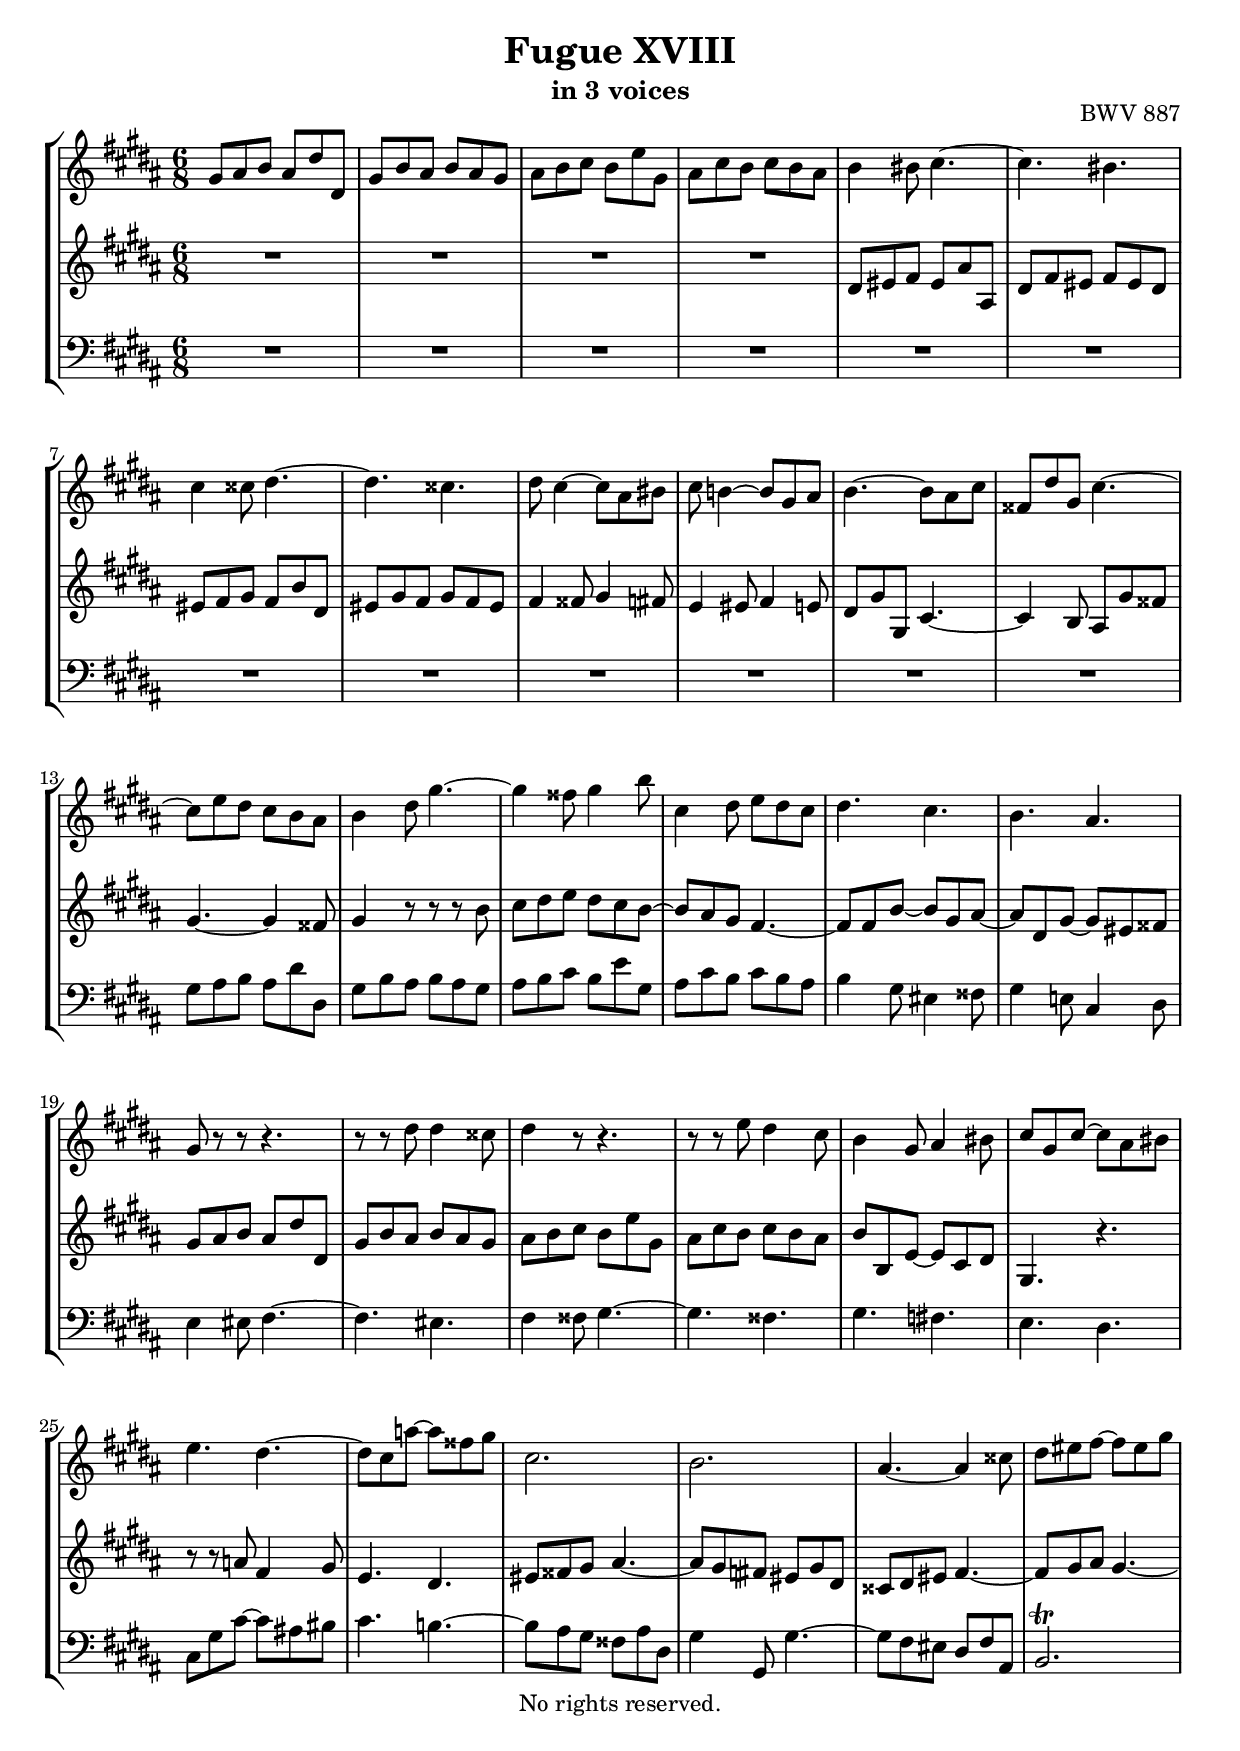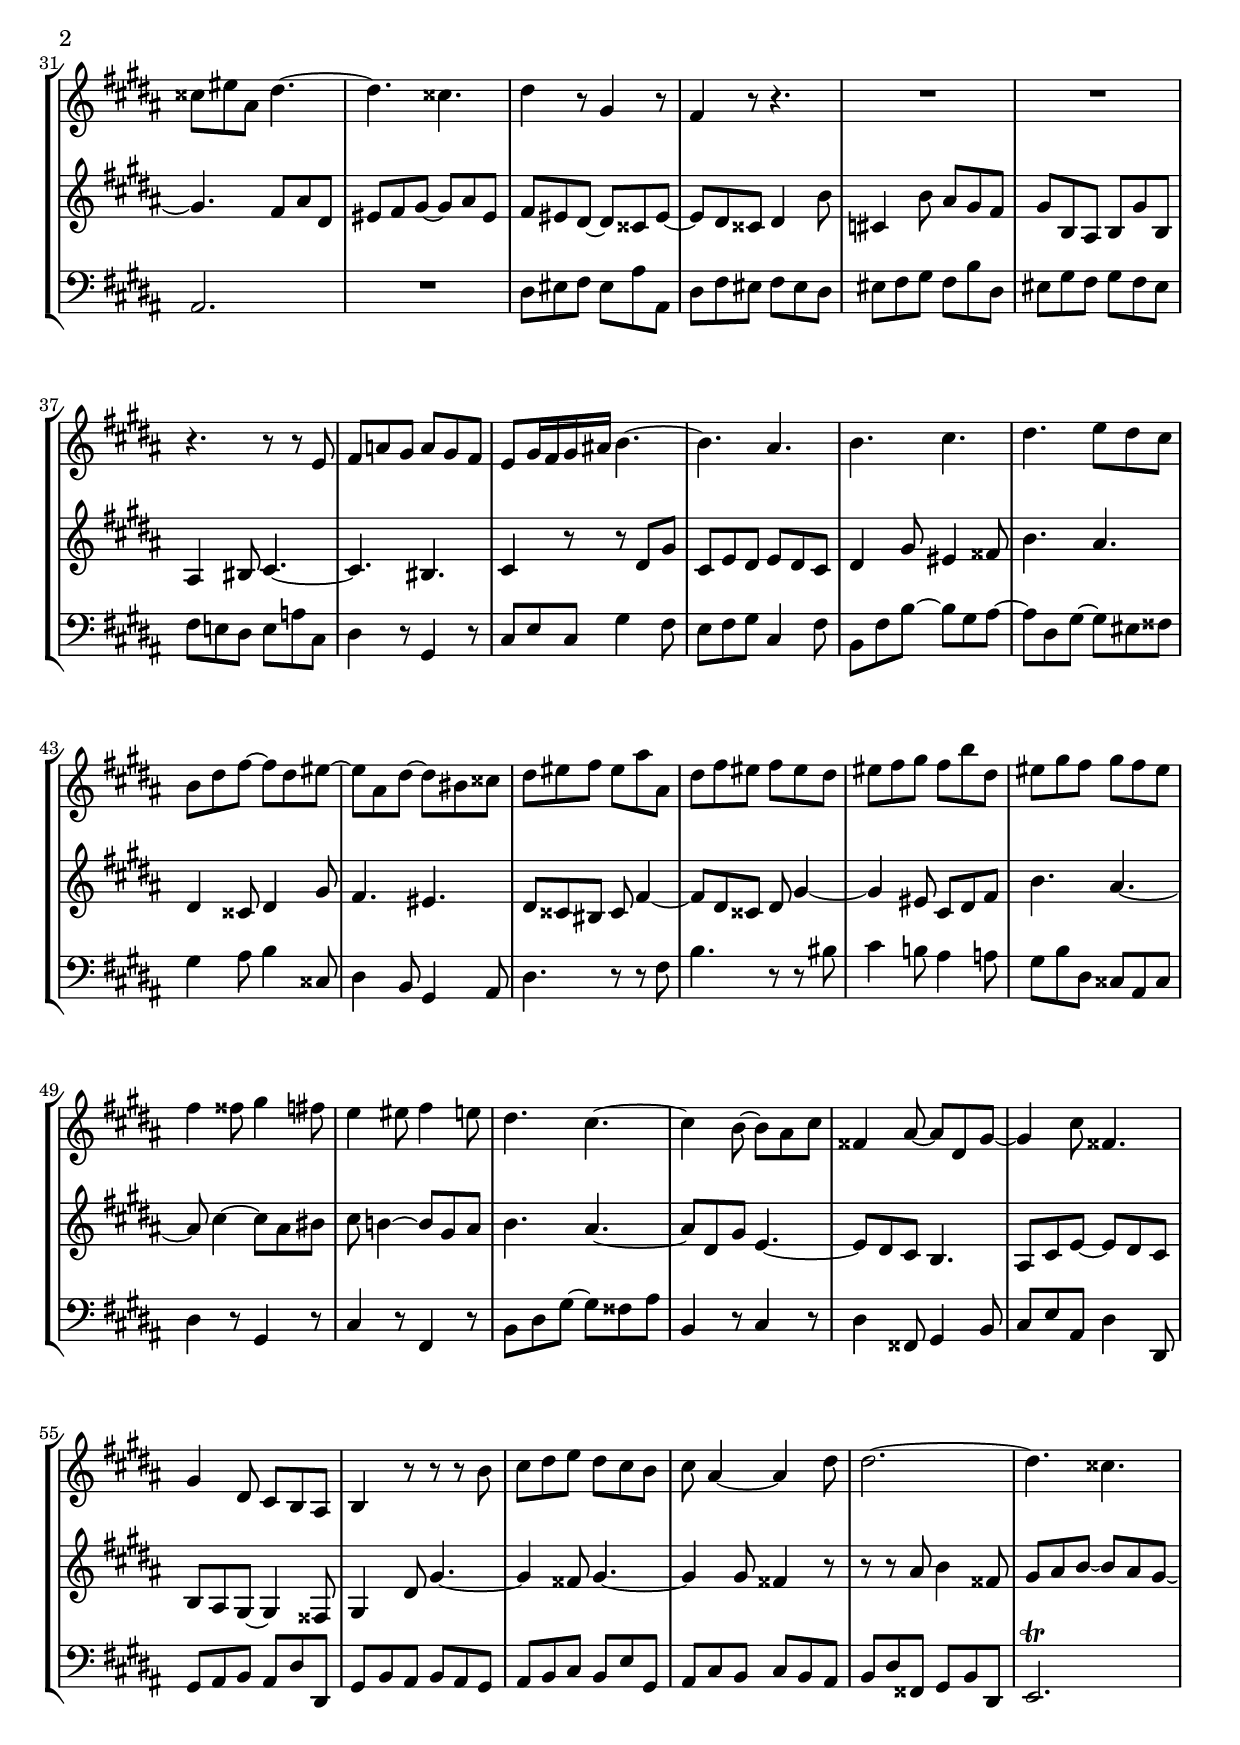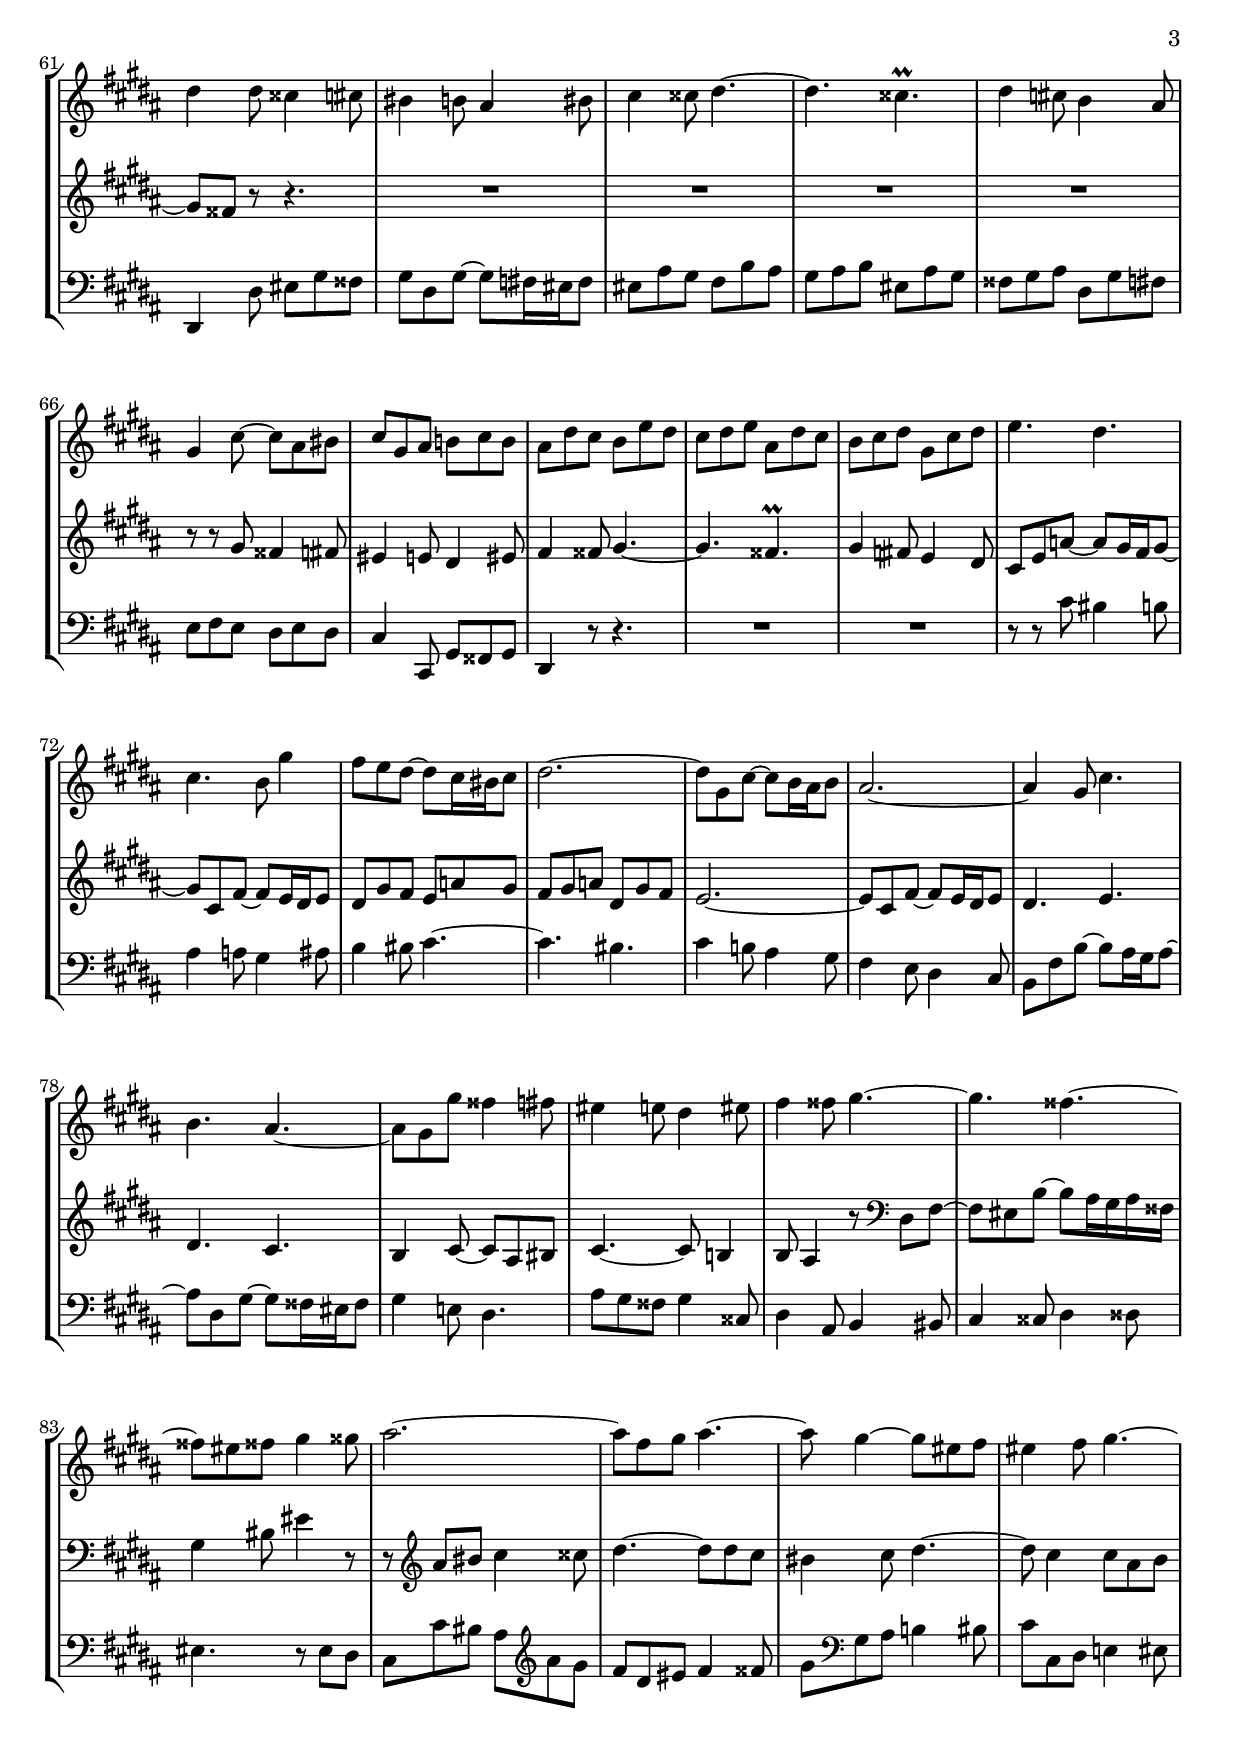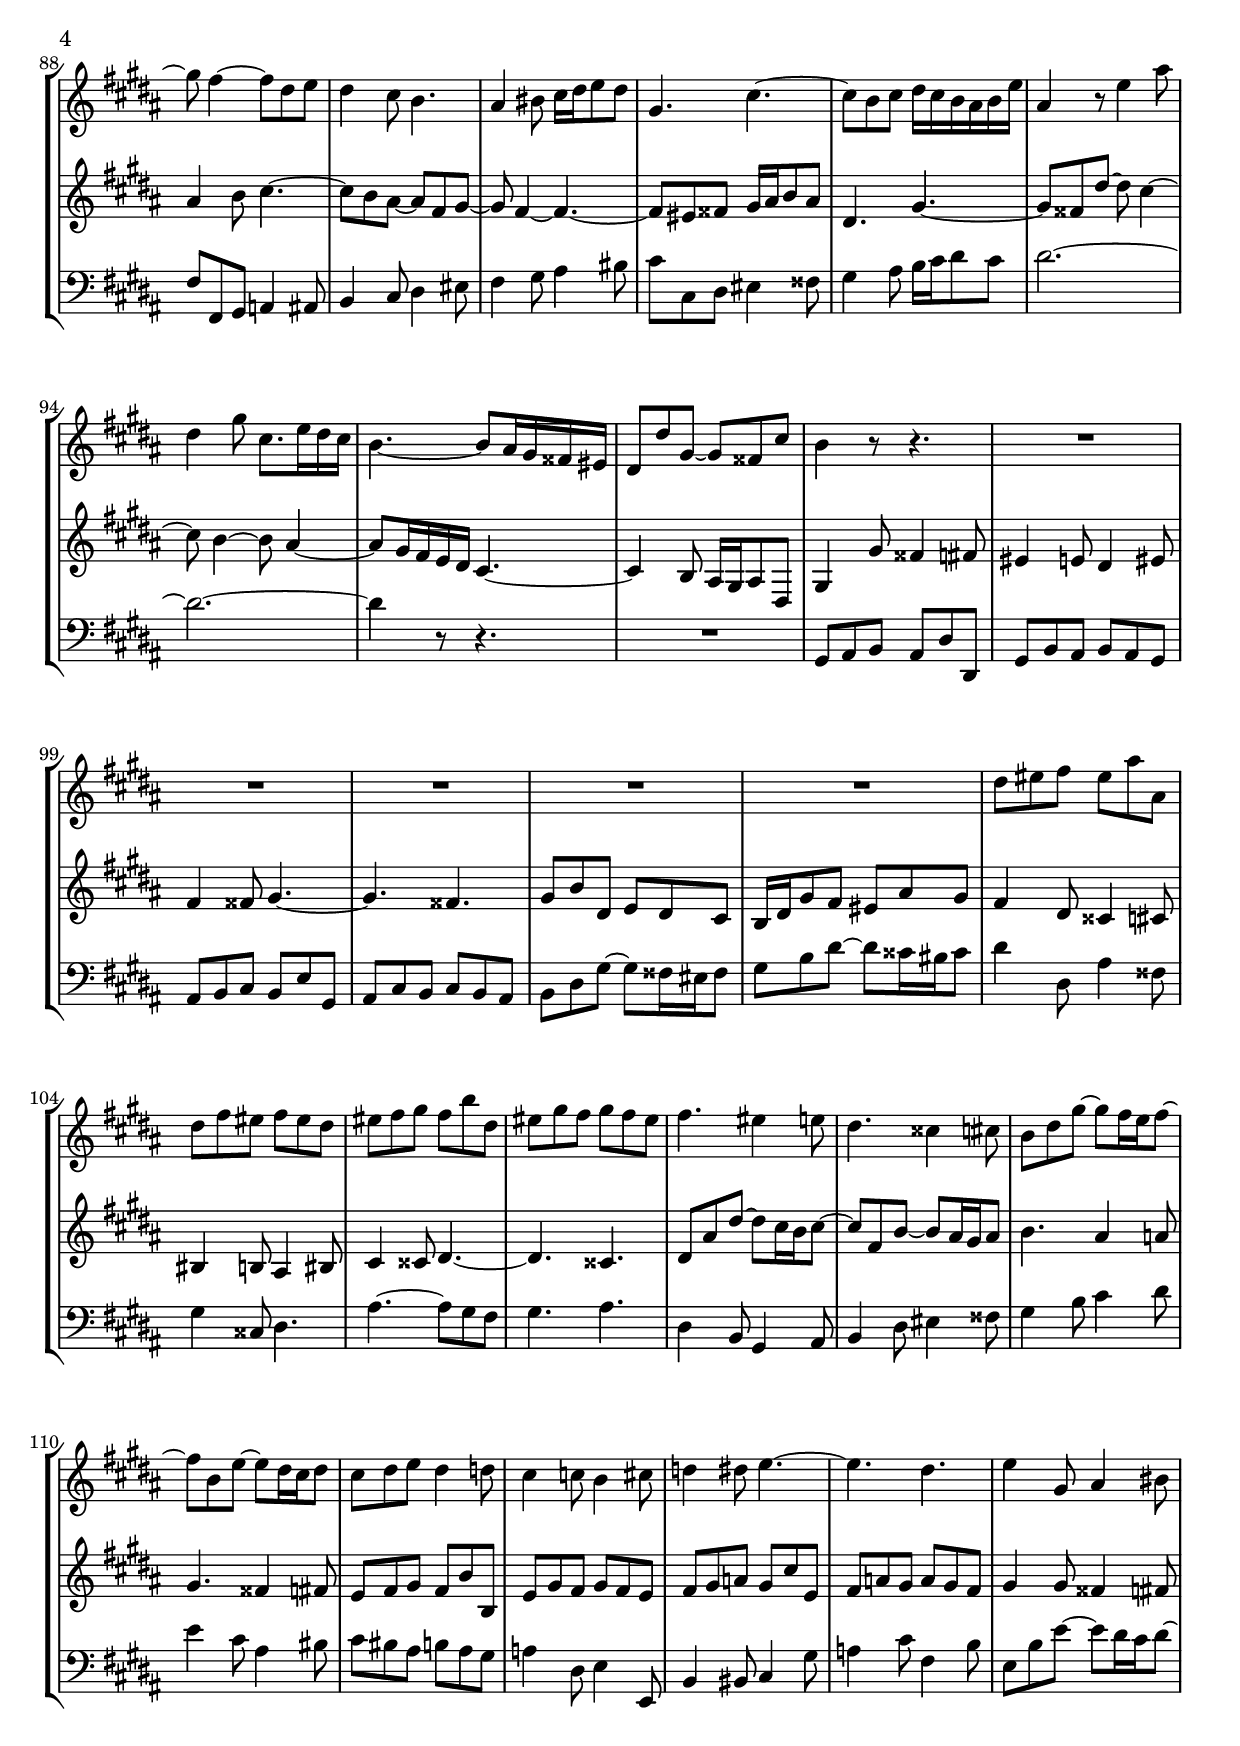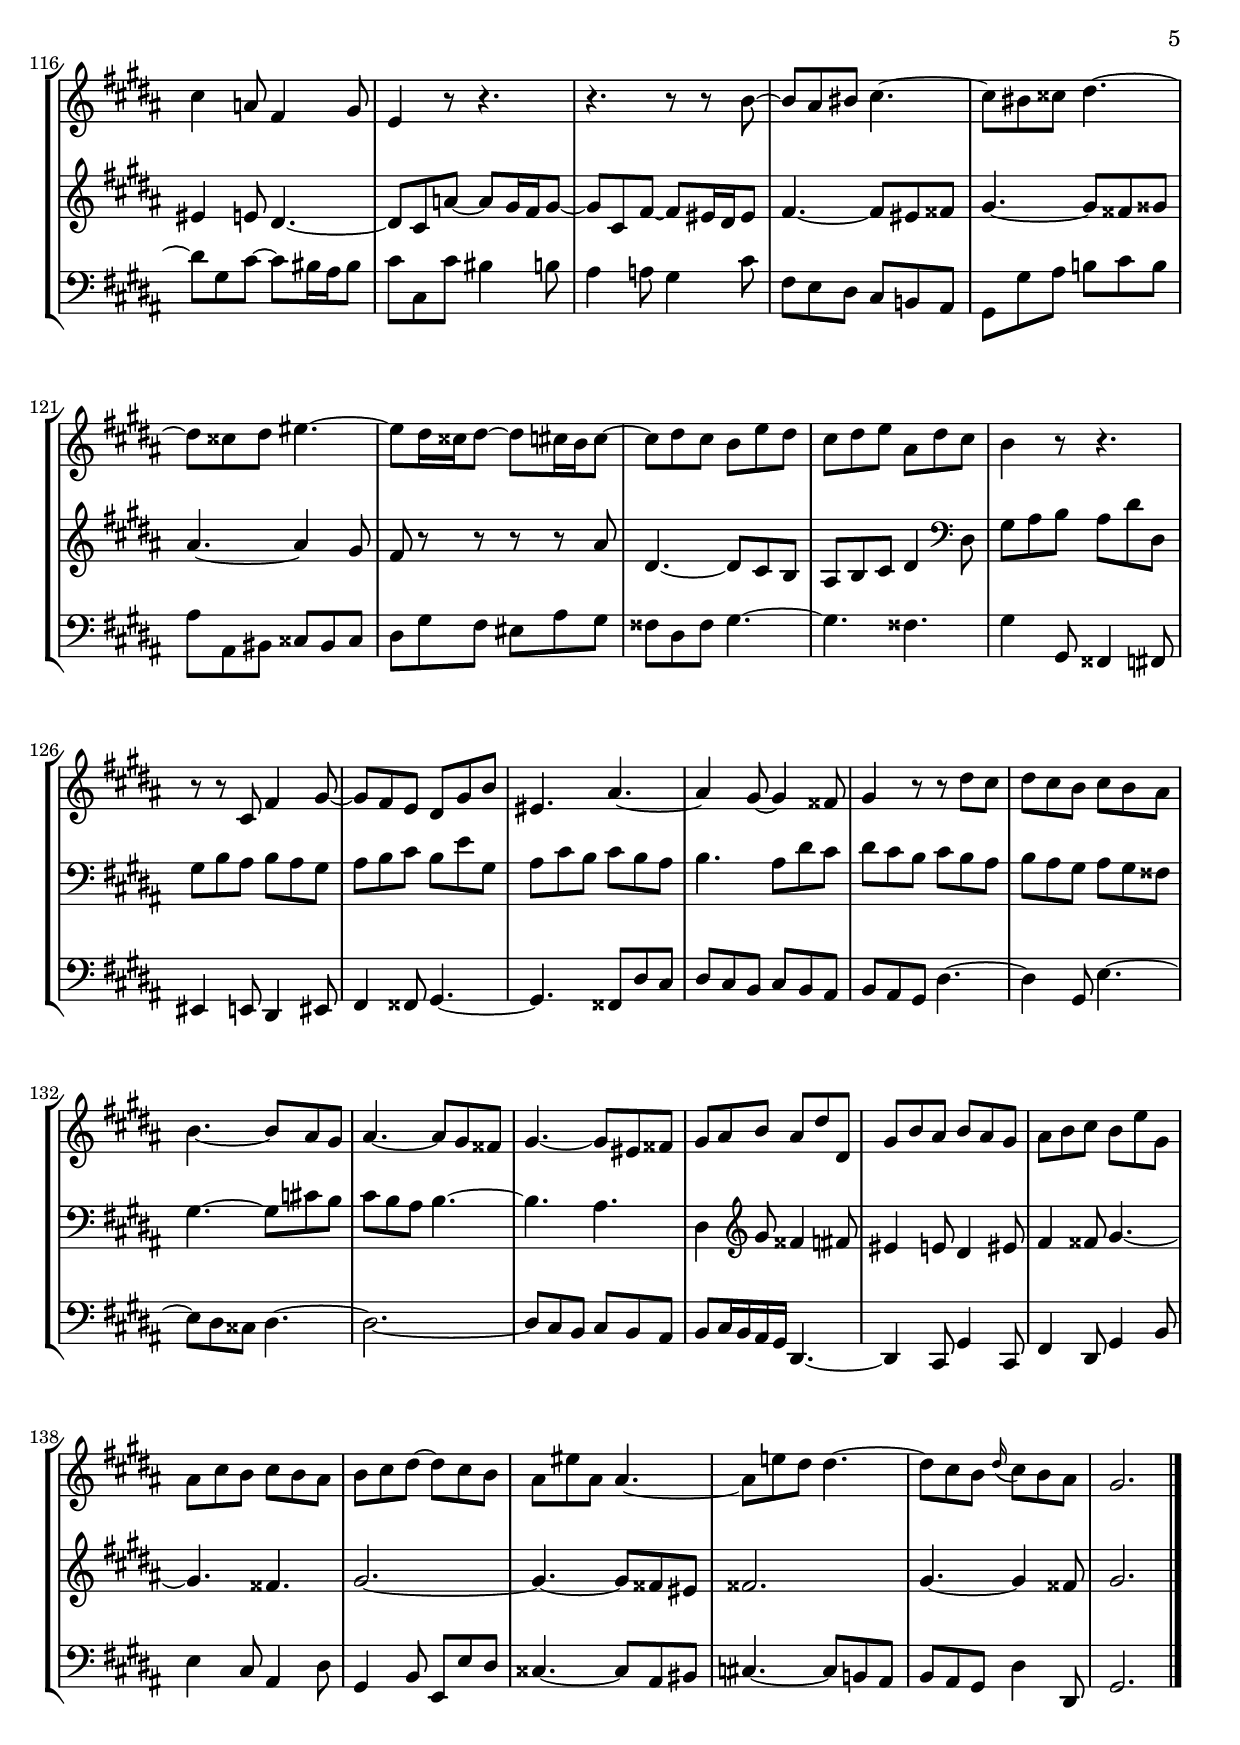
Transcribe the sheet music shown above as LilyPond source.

\version "2.18.2"

%This edition was prepared and typeset by Kyle Rother using the 1866 Breitkopf & Härtel Bach-Gesellschaft Ausgabe as primary source. 
%Reference was made to both the Henle and Bärenreiter urtext editions, as well as the critical and scholarly commentary of Alfred Dürr, however the final expression is in all cases that of the composer or present editor.
%This edition is in the public domain, and the editor does not claim any rights in the content.

\header {
  title = "Fugue XVIII"
  subtitle = "in 3 voices"
  opus = "BWV 887"
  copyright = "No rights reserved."
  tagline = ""
}

global = {
  \key gis \minor
  \numericTimeSignature
  \time 6/8
}

soprano = \relative c'' {
  \global
  
  gis8 ais b ais dis dis, | % m. 1
  gis8 b ais b ais gis | % m. 2
  ais b cis b e gis, | % m. 3
  ais8 cis b cis b ais | % m. 4
  b4 bis8 cis4.~ | % m. 5
  cis4. bis | % m. 6
  cis4 cisis8 dis4.~ | % m. 7
  dis4. cisis | % m. 8
  dis8 cis4~ cis8 ais bis | % m. 9
  cis8 b!4~ b8 gis ais | % m. 10
  b4.~ b8 ais cis | % m. 11
  fisis,8 dis' gis, cis4.~ | % m. 12
  cis8 e dis cis b ais | % m. 13
  b4 dis8 gis4.~ | % m. 14
  gis4 fisis8 gis4 b8 | % m. 15
  cis,4 dis8 e dis cis | % m. 16
  dis4. cis | % m. 17
  b4. ais | % m. 18
  gis8 r r r4. | % m. 19
  r8 r dis' dis4 cisis8 | % m. 20
  dis4 r8 r4. | % m. 21
  r8 r e dis4 cis8 | % m. 22
  b4 gis8 ais4 bis8 | % m. 23
  cis8 gis cis~ cis ais bis | % m. 24
  e4. dis~ | % m. 25
  dis8 cis a'!~ a fisis gis | % m. 26
  cis,2. | % m. 27
  b2. | % m. 28
  ais4.~ ais4 cisis8 | % m. 29
  dis8 eis fis~ fis eis gis | % m. 30
  cisis,8 eis ais, dis4.~ | % m. 31
  dis4. cisis | % m. 32
  dis4 r8 gis,4 r8 | % m. 33
  fis4 r8 r4. | % m. 34
  R2. | % m. 35
  R2. | % m. 36
  r4. r8 r e | % m. 37
  fis8 a! gis a gis fis | % m. 38
  e8 gis16 fis gis ais! b4.~ | % m. 39
  b4. ais | % m. 40
  b4. cis | % m. 41
  dis4. e8 dis cis | % m. 42
  b8 dis fis~ fis dis eis~ | % m. 43
  eis8 ais, dis~ dis bis cisis | % m. 44
  dis8 eis fis eis ais ais, | % m. 45
  dis8 fis eis fis eis dis | % m. 46
  eis8 fis gis fis b dis, | % m. 47
  eis8 gis fis gis fis eis | % m. 48
  fis4 fisis8 gis4 fis8 | % m. 49
  e4 eis8 fis4 e!8 | % m. 50
  dis4. cis~ | % m. 51
  cis4 b8~ b ais cis | % m. 52
  fisis,4 ais8~ ais dis, gis~ | % m. 53
  gis4 cis8 fisis,4. | % m. 54
  gis4 dis8 cis b ais | % m. 55
  b4 r8 r r b' | % m. 56
  cis8 dis e dis cis b | % m. 57
  cis8 ais4~ ais dis8 | % m. 58
  dis2.~ | % m. 59
  dis4. cisis | % m. 60
  dis4 dis8 cisis4 cis8 | % m. 61
  bis4 b!8 ais4 bis8 | % m. 62
  cis4 cisis8 dis4.~ | % m. 63
  dis4. cisis \prall | % m. 64
  dis4 \once \override Accidental #'restore-first = ##t cis!8 b4 ais8 | % m. 65
  gis4 cis8~ cis ais bis | % m. 66
  cis8 gis ais b! cis b | % m. 67
  ais8 dis cis b e dis | % m. 68
  cis8 dis e ais, dis cis | % m. 69
  b8 cis dis gis, cis dis | % m. 70
  e4. dis | % m. 71
  cis4. b8 gis'4 | % m. 72
  fis8 e dis~ dis cis16 bis cis8 | % m. 73
  dis2.~ | % m. 74
  dis8 gis, cis~ cis b16 ais b8 | % m. 75
  ais2.~ | % m. 76
  ais4 gis8 cis4. | % m. 77
  b4. ais~ | % m. 78
  ais8 gis gis' fisis4 fis8 | % m. 79
  eis4 e!8 dis4 eis8 | % m. 80
  fis4 fisis8 gis4.~ | % m. 81
  gis4. fisis~ | % m. 82
  fisis8 eis fisis gis4 gisis8 | % m. 83
  ais2.~ | % m. 84
  ais8 fis gis ais4.~ | % m. 85
  ais8 gis4~ gis8 eis fis | % m. 86
  eis4 fis8 gis4.~ | % m. 87
  gis8 fis4~ fis8 dis e | % m. 88
  dis4 cis8 b4. | % m. 89
  ais4 bis8 cis16 dis e8 dis | % m. 90
  gis,4. cis~ | % m. 91
  cis8 b cis dis16 cis b ais b e | % m. 92
  ais,4 r8 e'4 ais8 | % m. 93
  dis,4 gis8 cis,8. e16 dis cis | % m. 94
  b4.~ b8 ais16 gis fisis eis | % m. 95
  dis8 dis' gis,~ gis fisis cis' | % m. 96
  b4 r8 r4. | % m. 97
  R2. | % m. 98
  R2. | % m. 99
  R2. | % m. 100
  R2. | % m. 101
  R2. | % m. 102
  dis8 eis fis eis ais ais, | % m. 103
  dis8 fis eis fis eis dis | % m. 104
  eis8 fis gis fis b dis, | % m. 105
  eis8 gis fis gis fis eis | % m. 106
  fis4. eis4 e!8 | % m. 107
  dis4. cisis4 cis8 | % m. 108
  b8 dis gis~ gis fis16 e fis8~ | % m. 109
  fis8 b, e~ e dis16 cis dis8 | % m. 110
  cis8 dis e dis4 d!8 | % m. 111
  cis4 c!8 b4 cis8 | % m. 112
  d!4 dis8 e4.~ | % m. 113
  e4. dis | % m. 114
  e4 gis,8 ais4 bis8 | % m. 115
  cis4 a!8 fis4 gis8 | % m. 116
  e4 r8 r4. | % m. 117
  r4. r8 r b'~ | % m. 118
  b8 ais bis cis4.~ | % m. 119
  cis8 bis cisis dis4.~ | % m. 120
  dis8 cisis dis eis4.~ | % m. 121
  eis8 dis16 cisis dis8~ dis cis16 b cis8~ | % m. 122
  cis8 dis cis b e dis | % m. 123
  cis8 dis e ais, dis cis | % m. 124
  b4 r8 r4. | % m. 125
  r8 r cis, fis4 gis8~ | % m. 126
  gis8 fis e dis gis b | % m. 127
  eis,4. ais~ | % m. 128
  ais4 gis8~ gis4 fisis8 | % m. 129
  gis4 r8 r dis' cis | % m. 130
  dis8 cis b cis b ais | % m. 131
  b4.~ b8 ais gis | % m. 132
  ais4.~ ais8 gis fisis | % m. 133
  gis4.~ gis8 eis fisis | % m. 134
  gis8 ais b ais dis dis, | % m. 135
  gis8 b ais b ais gis | % m. 136
  ais8 b cis b e gis, | % m. 137
  ais8 cis b cis b ais | % m. 138
  b8 cis dis~ dis cis b | % m. 139
  ais8 eis' ais, ais4.~ | % m. 140
  ais8 e'! dis dis4.~ | % m. 141
  dis8 cis b \grace dis16 (cis8) b ais | % m. 142
  gis2. \bar "|." | % m. 143
    
}

mezzo = \relative c' {
  \global
  
  R2. | % m. 1
  R2. | % m. 2
  R2. | % m. 3
  R2. | % m. 4
  dis8 eis fis eis ais ais, | % m. 5
  dis8 fis eis fis eis dis | % m. 6
  eis8 fis gis fis b dis, | % m. 7
  eis8 gis fis gis fis eis | % m. 8
  fis4 fisis8 gis4 fis8 | % m. 9
  e4 eis8 fis4 e!8 | % m. 10
  dis8 gis gis, cis4.~ | % m. 11
  cis4 b8 ais gis' fisis! | % m. 12
  gis4.~ gis4 fisis8 | % m. 13
  gis4 r8 r r b | % m. 14
  cis8 dis e dis cis b~ | % m. 15
  b8 ais gis fis4.~ | % m. 16
  fis8 fis b~ b gis ais~ | % m. 17
  ais8 dis, gis~ gis eis fisis | % m. 18
  gis8 ais b ais dis dis, | % m. 19
  gis8 b ais b ais gis | % m. 20
  ais8 b cis b e gis, | % m. 21
  ais8 cis b cis b ais | % m. 22
  b8 b, e~ e cis dis | % m. 23
  gis,4. r | % m. 24
  r8 r a'! fis4 gis8 | % m. 25
  e4. dis | % m. 26
  eis8 fisis gis ais4.~ | % m. 27
  ais8 gis \once \override Accidental #'restore-first = ##t fis! eis gis dis | % m. 28
  cisis8 dis eis fis4.~ | % m. 29
  fis8 gis ais gis4.~ | % m. 30
  gis4. fis8 ais dis, | % m. 31
  eis8 fis gis~ gis ais eis | % m. 32
  fis8 eis dis~ dis cisis eis~ | % m. 33
  eis8 dis cisis dis4 b'8 | % m. 34
  \once \override Accidental #'restore-first = ##t cis,!4 b'8 ais gis fis | % m. 35
  gis8 b, ais b gis' b, | % m. 36
  ais4 bis8 cis4.~ | % m. 37
  cis4. bis4.| % m. 38 
  cis4 r8 r dis gis | % m. 39
  cis,8 e dis e dis cis | % m. 40
  dis4 gis8 eis4 fisis8 | % m. 41
  b4. ais | % m. 42
  dis,4 cisis8 dis4 gis8 | % m. 43
  fis4. eis | % m. 44
  dis8 cisis bis cisis fis4~ | % m. 45
  fis8 dis cisis dis gis4~ | % m. 46
  gis4 eis8 cis dis fis | % m. 47
  b4. ais~ | % m. 48
  ais8 cis4~ cis8 ais bis | % m. 49
  cis8 b!4~ b8 gis ais | % m. 50
  b4. ais~ | % m. 51
  ais8 dis, gis e4.~ | % m. 52
  e8 dis cis b4. | % m. 53
  ais8 cis e~ e dis cis | % m. 54
  b8 ais gis~ gis4 fisis8 | % m. 55
  gis4 dis'8 gis4.~ | % m. 56
  gis4 fisis8 gis4.~ | % m. 57
  gis4 gis8 fisis4 r8 | % m. 58
  r8 r ais b4 fisis8 | % m. 59
  gis8 ais b~ b ais gis~ | % m. 60
  gis8 fisis r r4. | % m. 61
  R2. | % m. 62
  R2. | % m. 63
  R2. | % m. 64
  R2. | % m. 65
  r8 r gis fisis4 fis8 | % m. 66
  eis4 e!8 dis4 eis8 | % m. 67
  fis4 fisis8 gis4.~ | % m. 68
  gis4. fisis \prall | % m. 69
  gis4 \once \override Accidental #'restore-first = ##t fis!8 e4 dis8 | % m. 70
  cis8 e a!~ a gis16 fis gis8~ | % m. 71
  gis8 cis, fis~ fis e16 dis e8 | % m. 72
  dis8 gis fis e a! gis | % m. 73
  fis8 gis a! dis, gis fis | % m. 74
  e2.~ | % m. 75
  e8 cis fis~ fis e16 dis e8 | % m. 76
  dis4. e | % m. 77
  dis4. cis | % m. 78
  b4 cis8~ cis ais bis | % m. 79
  cis4.~ cis8 b!4 | % m. 80
  b8 ais4 r8 \clef bass dis, fis~ | % m. 81
  fis8 eis b'~ b ais16 gis ais fisis | % m. 82
  gis4 bis8 eis4 r8 | % m. 83
  r8 \clef treble ais bis cis4 cisis8 | % m. 84
  dis4.~ dis8 dis cis | % m. 85
  bis4 cis8 dis4.~ | % m. 86
  dis8 cis4 cis8 ais b | % m. 87
  ais4 b8 cis4.~ | % m. 88
  cis8 b ais~ ais fis gis~ | % m. 89
  gis8 fis4~ fis4.~ | % m. 90
  fis8 eis fisis gis16 ais b8 ais | % m. 91
  dis,4. gis~ | % m. 92
  gis8 fisis dis'~ dis cis4~ | % m. 93
  cis8 b4~ b8 ais4~ | % m. 94
  ais8 gis16 fis e dis cis4.~ | % m. 95
  cis4 b8 ais16 gis ais8 dis, | % m. 96
  gis4 gis'8 fisis4 fis8 | % m. 97
  eis4 e!8 dis4 eis8 | % m. 98
  fis4 fisis8 gis4.~ | % m. 99
  gis4. fisis | % m. 100
  gis8 b dis, e dis cis | % m. 101
  b16 dis gis8 fis eis ais gis | % m. 102
  fis4 dis8 cisis4 cis8 | % m. 103
  bis4 b!8 ais4 bis8 | % m. 104
  cis4 cisis8 dis4.~ | % m. 105
  dis4. cisis | % m. 106
  dis8 ais' dis~ dis cis16 b cis8~ | % m. 107
  cis8 fis, b~ b ais16 gis ais8 | % m. 108
  b4. ais4 a!8 | % m. 109
  gis4. fisis4 fis8 | % m. 110
  e8 fis gis fis b b, | % m. 111
  e8 gis fis gis fis e | % m. 112
  fis8 gis a! gis cis e, | % m. 113
  fis8 a! gis a gis fis | % m. 114
  gis4 gis8 fisis4 fis8 | % m. 115
  eis4 e!8 dis4.~ | % m. 116
  dis8 cis a'!~ a gis16 fis gis8~ | % m. 117
  gis8 cis, fis~ fis eis16 dis eis8 | % m. 118
  fis4.~ fis8 eis fisis | % m. 119
  gis4.~ gis8 fisis gisis | % m. 120
  ais4.~ ais4 gis8 | % m. 121
  fis8 r r r r ais | % m. 122
  dis,4.~ dis8 cis b | % m. 123
  ais8 b cis dis4 \clef bass dis,8 | % m. 124
  gis8 ais b ais dis dis, | % m. 125
  gis8 b ais b ais gis | % m. 126
  ais8 b cis b e gis, | % m. 127
  ais8 cis b cis b ais | % m. 128
  b4. ais8 dis cis | % m. 129
  dis8 cis b cis b ais | % m. 130
  b8 ais gis ais gis fisis | % m. 131
  gis4.~ gis8 \once \override Accidental #'restore-first = ##t cis! b | % m. 132
  cis8 b ais b4.~ | % m. 133
  b4. ais | % m. 134
  dis,4 \clef treble gis'8 fisis4 fis8 | % m. 135
  eis4 e!8 dis4 eis8 | % m. 136
  fis4 fisis8 gis4.~ | % m. 137
  gis4. fisis | % m. 138
  gis2.~ | % m. 139
  gis4.~ gis8 fisis eis | % m. 140
  fisis2. | % m. 141
  gis4.~ gis4 fisis8 | % m. 142
  gis2. \bar "|." | % m. 143
    
}

bass = \relative c' {
  \global
  
  R2. | % m. 1
  R2. | % m. 2
  R2. | % m. 3
  R2. | % m. 4
  R2. | % m. 5
  R2. | % m. 6
  R2. | % m. 7
  R2. | % m. 8
  R2. | % m. 9
  R2. | % m. 10
  R2. | % m. 11
  R2. | % m. 12
  gis8 ais b ais dis dis, | % m. 13
  gis8 b ais b ais gis | % m. 14
  ais8 b cis b e gis, | % m. 15
  ais8 cis b cis b ais | % m. 16
  b4 gis8 eis4 fisis8 | % m. 17
  gis4 e!8 cis4 dis8 | % m. 18
  e4 eis8 fis4.~ | % m. 19
  fis4. eis | % m. 20
  fis4 fisis8 gis4.~ | % m. 21
  gis4. fisis | % m. 22
  gis4. \once \override Accidental #'restore-first = ##t fis! | % m. 23
  e4. dis | % m. 24
  cis8 gis' cis~ cis ais! bis | % m. 25
  cis4. b!~ | % m. 26
  b8 ais gis fisis ais dis, | % m. 27
  gis4 gis,8 gis'4.~ | % m. 28
  gis8 fis eis dis fis ais, | % m. 29
  b2. \trill | % m. 30
  ais2. | % m. 31
  R2. | % m. 32
  dis8 eis fis eis ais ais, | % m. 33
  dis8 fis eis fis eis dis | % m. 34
  eis8 fis gis fis b dis, | % m. 35
  eis8 gis fis gis fis eis | % m. 36
  fis8 e! dis e a! cis, | % m. 37
  dis4 r8 gis,4 r8 | % m. 38
  cis8 e cis gis'4 fis8 | % m. 39
  e8 fis gis cis,4 fis8 | % m. 40
  b,8 fis' b~ b gis ais~ | % m. 41
  ais8 dis, gis~ gis eis fisis | % m. 42
  gis4 ais8 b4 cisis,8 | % m. 43
  dis4 b8 gis4 ais8 | % m. 44
  dis4. r8 r fis | % m. 45
  b4. r8 r bis | % m. 46
  cis4 b!8 ais4 a!8 | % m. 47
  gis8 b dis, cisis ais cisis | % m. 48
  dis4 r8 gis,4 r8 | % m. 49
  cis4 r8 fis,4 r8 | % m. 50
  b8 dis gis~ gis fisis ais | % m. 51
  b,4 r8 cis4 r8 | % m. 52
  dis4 fisis,8 gis4 b8 | % m. 53
  cis8 e ais, dis4 dis,8 | % m. 54
  gis8 ais b ais dis dis, | % m. 55
  gis8 b ais b ais gis | % m. 56
  ais8 b cis b e gis, | % m. 57
  ais8 cis b cis b ais | % m. 58
  b8 dis fisis, gis b dis, | % m. 59
  e2. \trill | % m. 60
  dis4 dis'8 eis gis fisis | % m. 61
  gis8 dis gis~ gis \once \override Accidental #'restore-first = ##t fis!16 eis fis8 | % m. 62
  eis8 ais gis fis b ais | % m. 63
  gis8 ais b eis, ais gis | % m. 64
  fisis8 gis ais dis, gis fis | % m. 65
  e8 fis e dis e dis | % m. 66
  cis4 cis,8 gis' fisis gis | % m. 67
  dis4 r8 r4. | % m. 68
  R2. | % m. 69
  R2. | % m. 70
  r8 r cis'' bis4 b!8 | % m. 71
  ais4 a!8 gis4 ais8 | % m. 72
  b4 bis8 cis4.~ | % m. 73
  cis4. bis | % m. 74
  cis4 b!8 ais4 gis8 | % m. 75
  fis4 e8 dis4 cis8 | % m. 76
  b8 fis' b~ b ais16 gis ais8~ | % m. 77
  ais8 dis, gis~ gis fisis16 eis fisis8 | % m. 78
  gis4 e!8 dis4. | % m. 79
  ais'8 gis fisis gis4 cisis,8 | % m. 80
  dis4 ais8 b4 bis8 | % m. 81
  cis4 cisis8 dis4 disis8 | % m. 82
  eis4. r8 eis dis | % m. 83
  cis8 cis' bis ais \clef treble ais' gis | % m. 84
  fis8 dis eis fis4 fisis8 | % m. 85
  gis8 \clef bass gis, ais b!4 bis8 | % m. 86
  cis8 cis, dis e!4 eis8 | % m. 87
  fis8 fis, gis a!4 ais8 | % m. 88
  b4 cis8 dis4 eis8 | % m. 89
  fis4 gis8 ais4 bis8 | % m. 90
  cis8 cis, dis eis4 fisis8 | % m. 91
  gis4 ais8 b16 cis dis8 cis | % m. 92
  dis2.~ | % m. 93
  dis2.~ | % m. 94
  dis4 r8 r4. | % m. 95
  R2. | % m. 96
  gis,,8 ais b ais dis dis, | % m. 97
  gis8 b ais b ais gis | % m. 98
  ais8 b cis b e gis, | % m. 99
  ais8 cis b cis b ais | % m. 100
  b8 dis gis~ gis fisis16 eis fisis8 | % m. 101
  gis8 b dis~ dis cisis16 bis cisis8 | % m. 102
  dis4 dis,8 ais'4 fisis8 | % m. 103
  gis4 cisis,8 dis4. | % m. 104
  ais'4.~ ais8 gis fis | % m. 105
  gis4. ais | % m. 106
  dis,4 b8 gis4 ais8 | % m. 107
  b4 dis8 eis4 fisis8 | % m. 108
  gis4 b8 cis4 dis8 | % m. 109
  e4 cis8 ais4 bis8 | % m. 110
  cis8 bis ais b! ais gis | % m. 111
  a!4 dis,8 e4 e,8 | % m. 112
  b'4 bis8 cis4 gis'8 | % m. 113
  a!4 cis8 fis,4 b8 | % m. 114
  e,8 b' e~ e dis16 cis dis8~ | % m. 115
  dis8 gis, cis~ cis bis16 ais bis8 | % m. 116
  cis8 cis, cis' bis4 b!8 | % m. 117
  ais4 a!8 gis4 cis8 | % m. 118
  fis,8 e dis cis b! ais | % m. 119
  gis8 gis' ais b! cis b | % m. 120
  ais8 ais, bis cisis bis cisis | % m. 121
  dis8 gis fis eis ais gis | % m. 122
  fisis8 dis fisis gis4.~ | % m. 123
  gis4. fisis | % m. 124
  gis4 gis,8 fisis4 fis8 | % m. 125
  eis4 e!8 dis4 eis8 | % m. 126
  fis4 fisis8 gis4.~ | % m. 127
  gis4. fisis8 dis' cis | % m. 128
  dis8 cis b cis b ais | % m. 129
  b8 ais gis dis'4.~ | % m. 130
  dis4 gis,8 e'4.~ | % m. 131
  e8 dis cisis dis4.~ | % m. 132
  dis2.~ | % m. 133
  dis8 cis b cis b ais | % m. 134
  b8 cis16 b ais gis dis4.~ | % m. 135
  dis4 cis8 gis'4 cis,8 | % m. 136
  fis4 dis8 gis4 b8 | % m. 137
  e4 cis8 ais4 dis8 | % m. 138
  gis,4 b8 e, e' dis | % m. 139
  cisis4.~ cisis8 ais bis | % m. 140
  \once \override Accidental #'restore-first = ##t cis!4.~ cis8 b! ais | % m. 141
  b8 ais gis dis'4 dis,8 | % m. 142
  gis2. \bar "|." | % m. 143
    
}

\paper {
  max-systems-per-page = 5
}

\score {
  \new StaffGroup
  <<
    \new Staff = "soprano" 
      \soprano
    
    \new Staff = "mezzo" 
      \mezzo
    
    \new Staff = "bass" 
      { \clef bass \bass }
      
  >>
  
\midi {  }
  
\layout {
  indent = 0.0
  }

}
